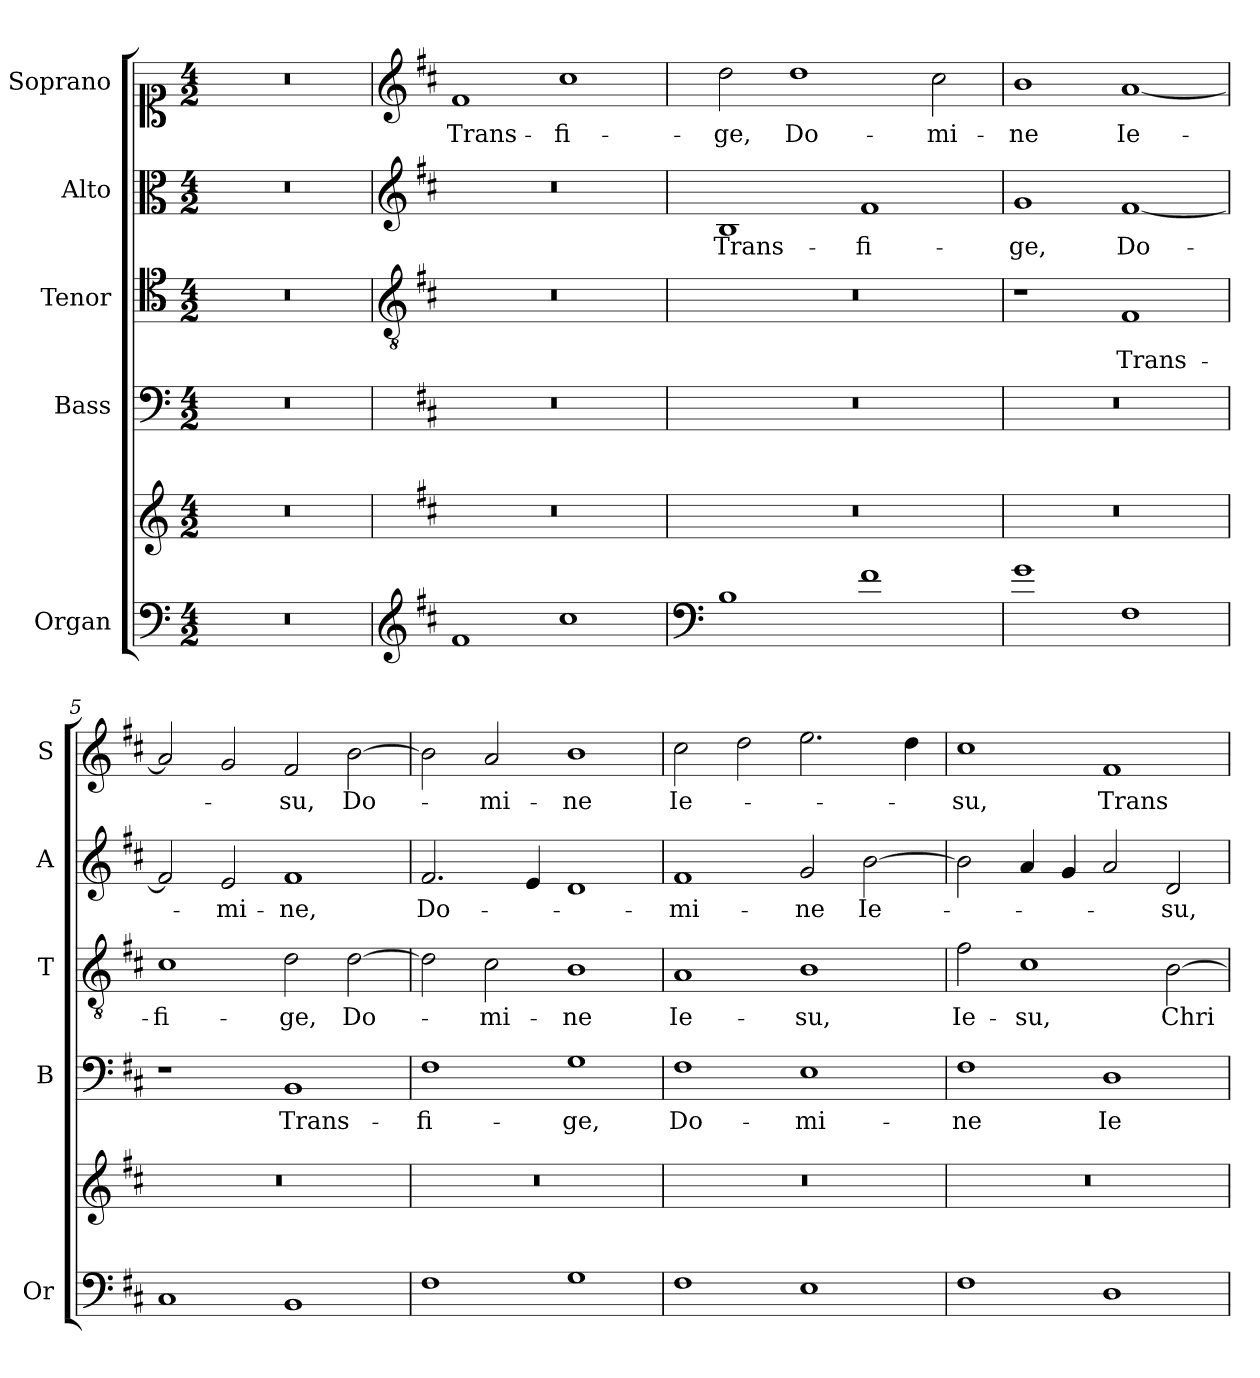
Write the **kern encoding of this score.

**kern	**kern	**kern	**text	**kern	**text	**kern	**text	**kern	**text
*part5	*part5	*part4	*part4	*part3	*part3	*part2	*part2	*part1	*part1
*staff6	*staff5	*staff4	*staff4	*staff3	*staff3	*staff2	*staff2	*staff1	*staff1
*I"Organ	*	*I"Bass	*	*I"Tenor	*	*I"Alto	*	*I"Soprano	*
*I'Or	*	*I'B	*	*I'T	*	*I'A	*	*I'S	*
*clefF4	*clefG2	*clefF4	*	*clefC4	*	*clefC3	*	*clefC1	*
*k[]	*k[]	*k[]	*	*k[]	*	*k[]	*	*k[]	*
*C:	*C:	*C:	*	*C:	*	*C:	*	*C:	*
*M4/2	*M4/2	*M4/2	*	*M4/2	*	*M4/2	*	*M4/2	*
=1	=1	=1	=1	=1	=1	=1	=1	=1	=1
0r	0r	0r	.	0r	.	0r	.	0r	.
=2	=2	=2	=2	=2	=2	=2	=2	=2	=2
*clefG2	*	*	*	*clefGv2	*	*clefG2	*	*clefG2	*
*k[f#c#]	*k[f#c#]	*k[f#c#]	*	*k[f#c#]	*	*k[f#c#]	*	*k[f#c#]	*
*D:	*D:	*D:	*	*D:	*	*D:	*	*D:	*
!	!	!	!	!	!	!	!	!	!LO:LY:b
1f#	0r	0r	.	0r	.	0r	.	1f#	Trans-
!	!	!	!	!	!	!	!	!	!LO:LY:b
1cc#	.	.	.	.	.	.	.	1cc#	-fi-
=3	=3	=3	=3	=3	=3	=3	=3	=3	=3
*clefF4	*	*	*	*	*	*	*	*	*
!	!	!	!	!	!	!	!LO:LY:b	!	!LO:LY:b
1B	0r	0r	.	0r	.	1B	Trans-	2dd\	-ge,
!	!	!	!	!	!	!	!	!	!LO:LY:b
.	.	.	.	.	.	.	.	1dd	Do-
!	!	!	!	!	!	!	!LO:LY:b	!	!
1f#	.	.	.	.	.	1f#	-fi-	.	.
!	!	!	!	!	!	!	!	!	!LO:LY:b
.	.	.	.	.	.	.	.	2cc#\	-mi-
=4	=4	=4	=4	=4	=4	=4	=4	=4	=4
!	!	!	!	!	!	!	!LO:LY:b	!	!LO:LY:b
1g	0r	0r	.	1r	.	1g	-ge,	1b	-ne
!	!	!	!	!	!LO:LY:b	!	!LO:LY:b	!	!LO:LY:b
1F#	.	.	.	1F#	Trans-	[1f#	Do-	[1a	Ie-
=5	=5	=5	=5	=5	=5	=5	=5	=5	=5
!	!	!	!	!	!LO:LY:b	!	!	!	!
1C#	0r	1r	.	1c#	-fi-	2f#/]	.	2a/]	.
!	!	!	!	!	!	!	!LO:LY:b	!	!
.	.	.	.	.	.	2e/	-mi-	2g/	.
!	!	!	!LO:LY:b	!	!LO:LY:b	!	!LO:LY:b	!	!LO:LY:b
1BB	.	1BB	Trans-	2d\	-ge,	1f#	-ne,	2f#/	-su,
!	!	!	!	!	!LO:LY:b	!	!	!	!LO:LY:b
.	.	.	.	[2d\	Do-	.	.	[2b\	Do-
=6	=6	=6	=6	=6	=6	=6	=6	=6	=6
!	!	!	!LO:LY:b	!	!	!	!LO:LY:b	!	!
1F#	0r	1F#	-fi-	2d\]	.	2.f#/	Do-	2b\]	.
!	!	!	!	!	!LO:LY:b	!	!	!	!LO:LY:b
.	.	.	.	2c#\	-mi-	.	.	2a/	-mi-
.	.	.	.	.	.	4e/	.	.	.
!	!	!	!LO:LY:b	!	!LO:LY:b	!	!	!	!LO:LY:b
1G	.	1G	-ge,	1B	-ne	1d	.	1b	-ne
!!LO:LB:g=z
=7	=7	=7	=7	=7	=7	=7	=7	=7	=7
!	!	!	!LO:LY:b	!	!LO:LY:b	!	!LO:LY:b	!	!LO:LY:b
1F#	0r	1F#	Do-	1A	Ie-	1f#	-mi-	2cc#\	Ie-
.	.	.	.	.	.	.	.	2dd\	.
!	!	!	!LO:LY:b	!	!LO:LY:b	!	!LO:LY:b	!	!
1E	.	1E	-mi-	1B	-su,	2g/	-ne	2.ee\	.
!	!	!	!	!	!	!	!LO:LY:b	!	!
.	.	.	.	.	.	[2b\	Ie-	.	.
.	.	.	.	.	.	.	.	4dd\	.
=8	=8	=8	=8	=8	=8	=8	=8	=8	=8
!	!	!	!LO:LY:b	!	!LO:LY:b	!	!	!	!LO:LY:b
1F#	0r	1F#	-ne	2f#\	Ie-	2b\]	.	1cc#	-su,
!	!	!	!	!	!LO:LY:b	!	!	!	!
.	.	.	.	1c#	-su,	4a/	.	.	.
.	.	.	.	.	.	4g/	.	.	.
!	!	!	!LO:LY:b	!	!	!	!	!	!LO:LY:b
1D	.	1D	Ie-	.	.	2a/	.	1f#	Trans-
!	!	!	!	!	!LO:LY:b	!	!LO:LY:b	!	!
.	.	.	.	[2B\	Chri-	2d/	-su,	.	.
=	=	=	=	=	=	=	=	=	=
*-	*-	*-	*-	*-	*-	*-	*-	*-	*-
